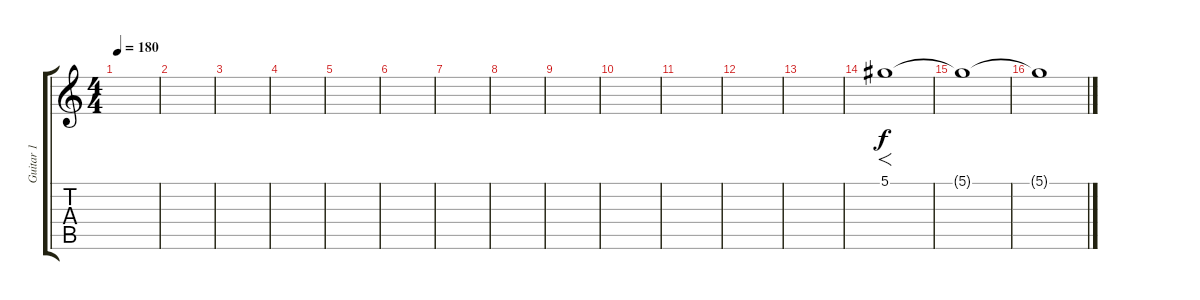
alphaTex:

\track ("Guitar 1" "Guitar 1") {instrument distortionguitar}
\staff {score tabs}
\tuning (Eb4 Bb3 Gb3 Db3 Ab2 Db2) {hide}
\ts (4 4)
\tempo 180
\clef g2
\ks c
|
|
|
|
|
|
|
|
|
|
|
|
|
5.1.1{f} |
5.1{t}.1{dy f} |
5.1{t}.1
